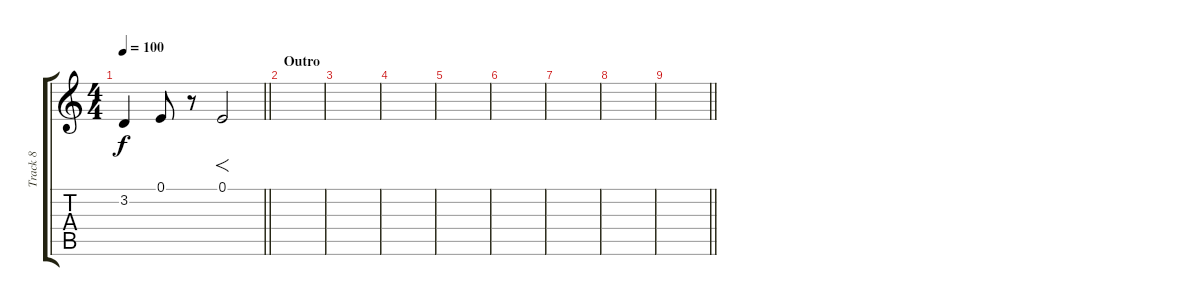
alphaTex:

\track ("Track 8" "Track 8") {instrument trumpet}
\staff {score tabs}
\tuning (E4 B3 G3 D3 A2 E2) {hide}
\ts (4 4)
\tempo 100
\clef g2
\barLineRight lightlight
\ks c
3.2.4{dy f} 0.1.8 r.8 0.1.2{f} |
\section ("" "Outro")
|
|
|
|
|
|
|
\barLineRight lightlight
